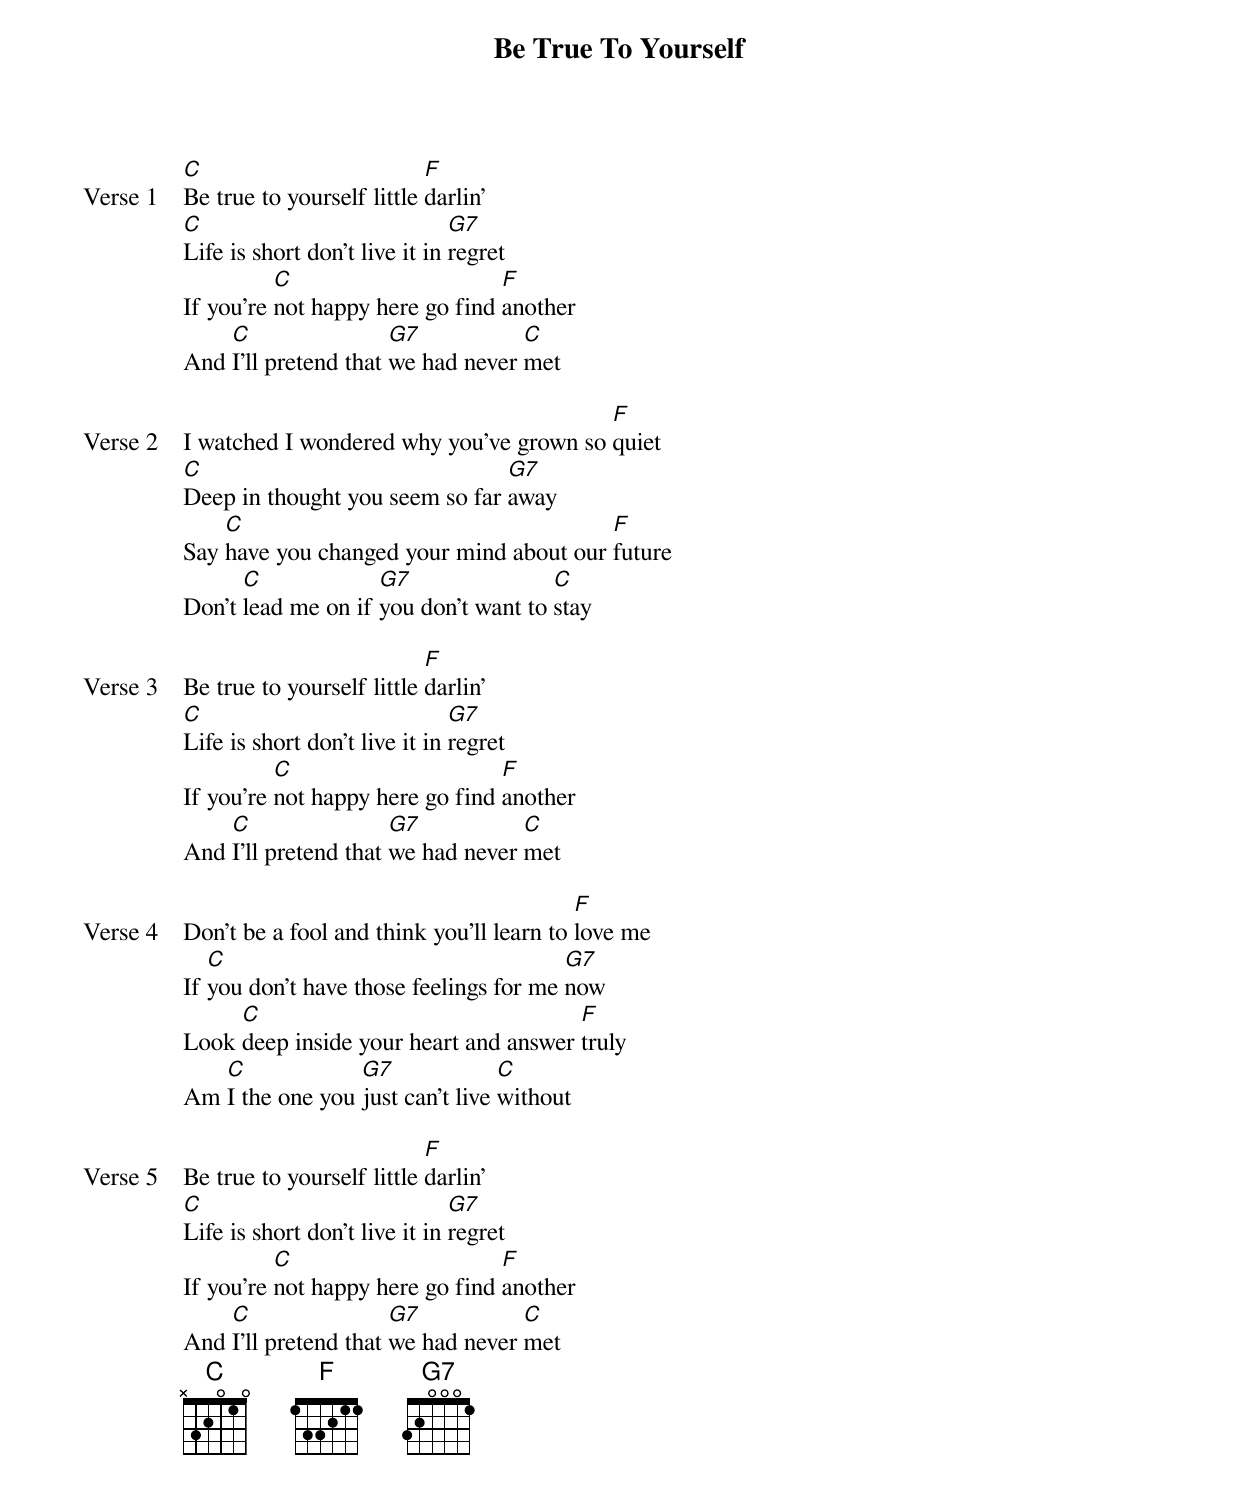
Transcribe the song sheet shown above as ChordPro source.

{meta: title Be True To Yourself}
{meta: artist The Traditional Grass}
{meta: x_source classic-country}
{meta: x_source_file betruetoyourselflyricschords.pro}
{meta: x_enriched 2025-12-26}

{start_of_verse: Verse 1}
[C]Be true to yourself little [F]darlin’
[C]Life is short don’t live it in [G7]regret
If you’re [C]not happy here go find [F]another
And [C]I’ll pretend that [G7]we had never [C]met
{end_of_verse}

{start_of_verse: Verse 2}
I watched I wondered why you’ve grown so [F]quiet
[C]Deep in thought you seem so far [G7]away
Say [C]have you changed your mind about our [F]future
Don’t [C]lead me on if [G7]you don’t want to [C]stay
{end_of_verse}

{start_of_verse: Verse 3}
Be true to yourself little [F]darlin’
[C]Life is short don’t live it in [G7]regret
If you’re [C]not happy here go find [F]another
And [C]I’ll pretend that [G7]we had never [C]met
{end_of_verse}

{start_of_verse: Verse 4}
Don’t be a fool and think you’ll learn to [F]love me
If [C]you don’t have those feelings for me [G7]now
Look [C]deep inside your heart and answer [F]truly
Am [C]I the one you [G7]just can’t live [C]without
{end_of_verse}

{start_of_verse: Verse 5}
Be true to yourself little [F]darlin’
[C]Life is short don’t live it in [G7]regret
If you’re [C]not happy here go find [F]another
And [C]I’ll pretend that [G7]we had never [C]met
{end_of_verse}
